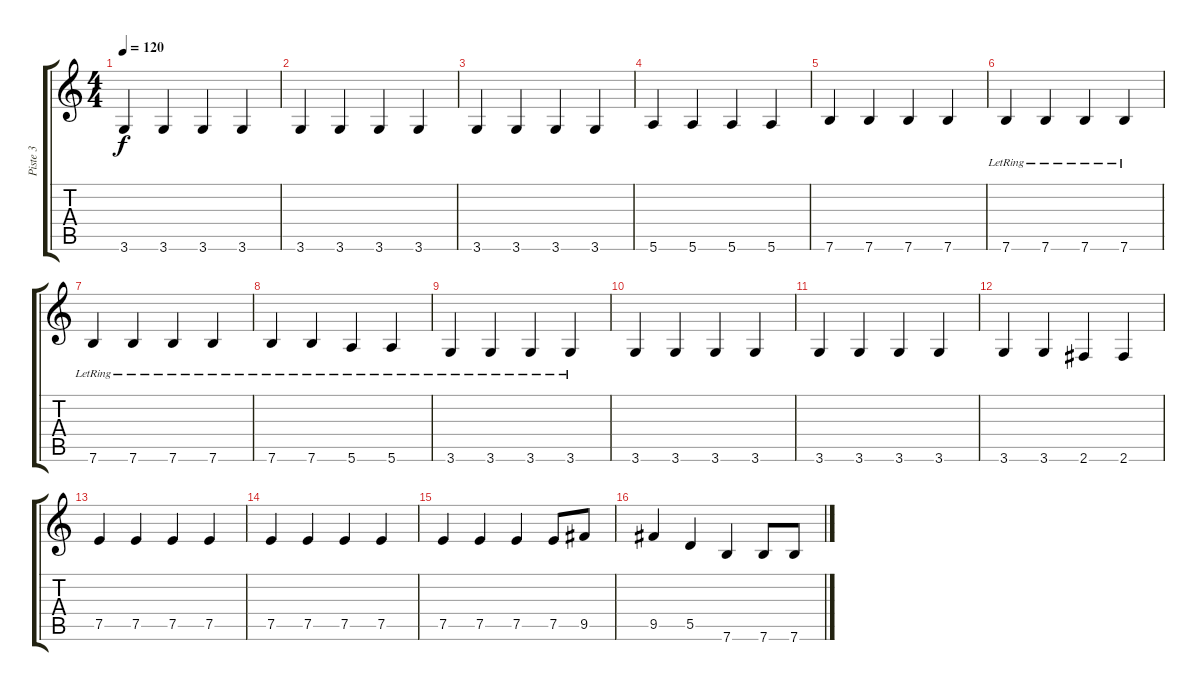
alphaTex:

\track ("Piste 3" "Piste 3") {instrument electricbassfinger}
\staff {score tabs}
\tuning (E4 B3 G3 D3 A2 E2) {hide}
\ts (4 4)
\tempo 120
\clef g2
\ks c
3.6.4{dy f} 3.6.4 3.6.4 3.6.4 |
3.6.4 3.6.4 3.6.4 3.6.4 |
3.6.4 3.6.4 3.6.4 3.6.4 |
5.6.4 5.6.4 5.6.4 5.6.4 |
7.6.4 7.6.4 7.6.4 7.6.4 |
7.6{lr}.4 7.6{lr}.4 7.6{lr}.4 7.6{lr}.4 |
7.6{lr}.4 7.6{lr}.4 7.6{lr}.4 7.6{lr}.4 |
7.6{lr}.4 7.6{lr}.4 5.6{lr}.4 5.6{lr}.4 |
3.6{lr}.4 3.6{lr}.4 3.6{lr}.4 3.6{lr}.4 |
3.6.4 3.6.4 3.6.4 3.6.4 |
3.6.4 3.6.4 3.6.4 3.6.4 |
3.6.4 3.6.4 2.6.4 2.6.4 |
7.5.4 7.5.4 7.5.4 7.5.4 |
7.5.4 7.5.4 7.5.4 7.5.4 |
7.5.4 7.5.4 7.5.4 7.5.8 9.5.8 |
9.5.4 5.5.4 7.6.4 7.6.8 7.6.8
